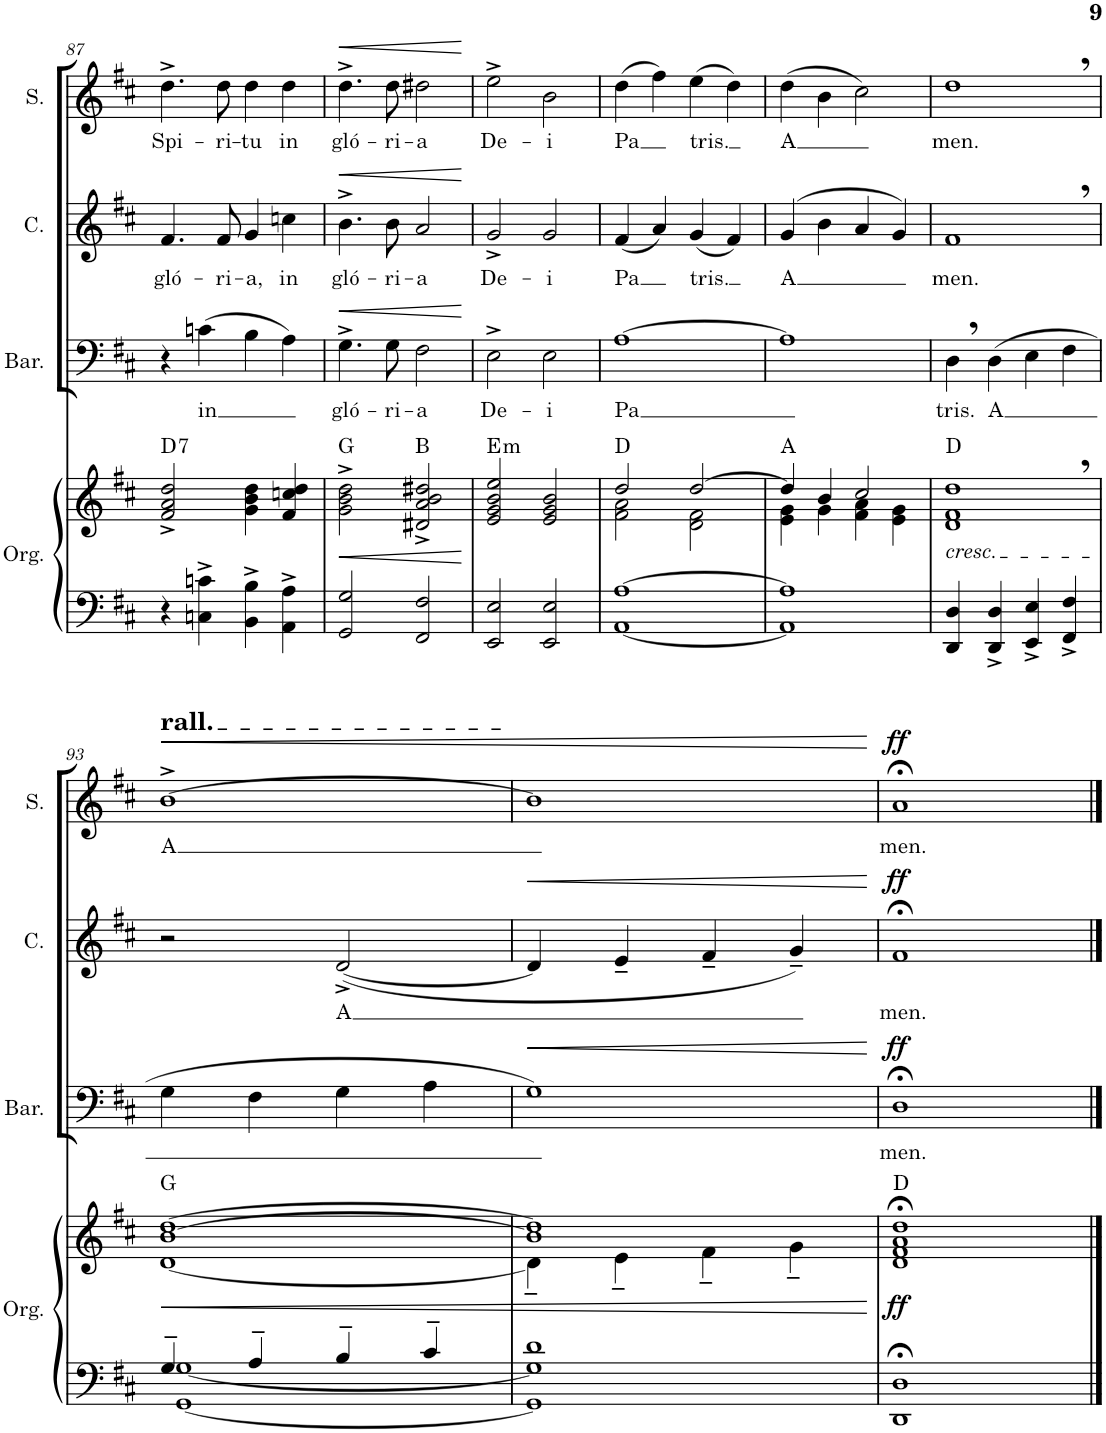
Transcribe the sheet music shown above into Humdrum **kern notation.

**kern	**kern	**dynam	**harte	**kern	**text	**dynam	**kern	**text	**dynam	**kern	**text	**dynam
*part4	*part4	*part4	*part4	*part3	*part3	*part3	*part2	*part2	*part2	*part1	*part1	*part1
*staff5	*staff4	*staff4/5	*	*staff3	*staff3	*staff3	*staff2	*staff2	*staff2	*staff1	*staff1	*staff1
*I"Órgano	*	*	*	*I"Barítono	*	*	*I"Contralto	*	*	*I"Soprano	*	*
*	*	*	*	*I'Bar.	*	*	*I'C.	*	*	*I'S.	*	*
!!LO:PB:g=z
*clefF4	*clefG2	*	*	*clefF4	*	*	*clefG2	*	*	*clefG2	*	*
*k[f#c#]	*k[f#c#]	*	*	*k[f#c#]	*	*	*k[f#c#]	*	*	*k[f#c#]	*	*
*M4/4	*M4/4	*	*	*M4/4	*	*	*M4/4	*	*	*M4/4	*	*
*met(c)	*met(c)	*	*	*met(c)	*	*	*met(c)	*	*	*met(c)	*	*
=87	=87	=87	=87	=87	=87	=87	=87	=87	=87	=87	=87	=87
!	!	!	!LO:H:kt=7	!	!	!	!	!LO:LY:b	!	!	!LO:LY:b	!
4r	2f#/^ 2a/^ 2dd/^	.	D:7	4r	.	.	4.f#/	gló-	.	4.dd^\	Spi-	.
!	!	!	!	!	!LO:LY:b	!	!	!	!	!	!	!
4Cn\^ 4cn\^	.	.	.	(4cn\	in	.	.	.	.	.	.	.
!	!	!	!	!	!	!	!	!LO:LY:b	!	!	!LO:LY:b	!
.	.	.	.	.	.	.	8f#/	-ri-	.	8dd\	-ri-	.
!	!	!	!	!	!	!	!	!LO:LY:b	!	!	!LO:LY:b	!
4BB\^ 4B\^	4g\ 4b\ 4dd\	.	.	4B\	.	.	4g/	-a,	.	4dd\	-tu	.
!	!	!	!	!	!	!	!	!LO:LY:b	!	!	!LO:LY:b	!
4AA\^ 4A\^	4f#/ 4ccn/ 4dd/	.	.	4A\)	.	.	4ccn\	in	.	4dd\	in	.
=88	=88	=88	=88	=88	=88	=88	=88	=88	=88	=88	=88	=88
!	!	!	!	!	!LO:LY:b	!LO:HP:b	!	!LO:LY:b	!LO:HP:b	!	!LO:LY:b	!LO:HP:b
2GG/ 2G/	2g\^ 2b\^ 2dd\^	.	G:maj	4.G^\	gló-	<	4.b^\	gló-	<	4.dd^\	gló-	<
!	!	!	!	!	!LO:LY:b	!	!	!LO:LY:b	!	!	!LO:LY:b	!
.	.	.	.	8G\	-ri-	.	8b\	-ri-	.	8dd\	-ri-	.
!	!	!	!	!	!LO:LY:b	!	!	!LO:LY:b	!	!	!LO:LY:b	!
2FF#/ 2F#/	2d#X/^ 2a/^ 2b/^ 2dd#X/^	.	B:maj	2F#\	-a	.	2a/	-a	.	2dd#X\	-a	.
.	.	.	.	.	.	[	.	.	[	.	.	[
=89	=89	=89	=89	=89	=89	=89	=89	=89	=89	=89	=89	=89
!	!	!	!LO:H:kt=m	!	!LO:LY:b	!	!	!LO:LY:b	!	!	!LO:LY:b	!
2EE/ 2E/	2e/ 2g/ 2b/ 2ee/	.	E:min	2E^\	De-	.	2g^/	De-	.	2ee^\	De-	.
!	!	!	!	!	!LO:LY:b	!	!	!LO:LY:b	!	!	!LO:LY:b	!
2EE/ 2E/	2e/ 2g/ 2b/	.	.	2E\	-i	.	2g/	-i	.	2b\	-i	.
=90	=90	=90	=90	=90	=90	=90	=90	=90	=90	=90	=90	=90
*	*^	*	*	*	*	*	*	*	*	*	*	*
!	!	!	!	!	!	!LO:LY:b	!	!	!LO:LY:b	!	!	!LO:LY:b	!
[1AA [1A	2dd/	2f#\ 2a\	.	D:maj	[1A	Pa	.	(4f#/	Pa	.	(4dd\	Pa	.
.	.	.	.	.	.	.	.	4a/)	.	.	4ff#\)	.	.
!	!	!	!	!	!	!	!	!	!LO:LY:b	!	!	!LO:LY:b	!
.	[2dd/	2d\ 2f#\	.	.	.	.	.	(4g/	tris.	.	(4ee\	tris.	.
.	.	.	.	.	.	.	.	4f#/)	.	.	4dd\)	.	.
=91	=91	=91	=91	=91	=91	=91	=91	=91	=91	=91	=91	=91	=91
!	!	!	!	!	!	!	!	!	!LO:LY:b	!	!	!LO:LY:b	!
1AA] 1A]	4dd/]	4e\ 4g\	.	A:maj	1A]	.	.	(4g/	A	.	(4dd\	A	.
.	4b/	4g\	.	.	.	.	.	4b\	.	.	4b\	.	.
.	2cc#/	4f#\ 4a\	.	.	.	.	.	4a/	.	.	2cc#\)	.	.
.	.	4e\ 4g\	.	.	.	.	.	4g/)	.	.	.	.	.
=92	=92	=92	=92	=92	=92	=92	=92	=92	=92	=92	=92	=92	=92
!	!LO:TX:b:i:t=cresc.	!	!	!	!	!	!	!	!	!	!	!	!
!	!	!	!	!	!	!LO:LY:b	!	!	!LO:LY:b	!	!	!LO:LY:b	!
4DD/ 4D/	1dd,	1d 1f#	.	D:maj	4D,\	tris.	.	1f#,	men.	.	1dd,	men.	.
!	!	!	!	!	!	!LO:LY:b	!	!	!	!	!	!	!
4DD/^ 4D/^	.	.	.	.	(4D\	A	.	.	.	.	.	.	.
4EE/^ 4E/^	.	.	.	.	4E\	.	.	.	.	.	.	.	.
4FF#/^ 4F#/^	.	.	.	.	4F#\	.	.	.	.	.	.	.	.
!!LO:LB:g=z
=93	=93	=93	=93	=93	=93	=93	=93	=93	=93	=93	=93	=93	=93
*^	*	*	*	*	*	*	*	*	*	*	*	*	*
!	!	!	!	!	!	!	!	!	!	!	!	!LO:TX:a:t=rall.	!	!
!	!	!	!	!LO:HP:b	!	!	!	!	!	!	!	!	!LO:LY:b	!
4G~/	[1GG [1G	[1b [1dd	[1d	<	G:maj	4G\	.	.	2r	.	.	[1b^	A	.
4A~/	.	.	.	.	.	4F#\	.	.	.	.	.	.	.	.
!	!	!	!	!	!	!	!	!	!	!LO:LY:b	!	!	!	!
4B~/	.	.	.	.	.	4G\	.	.	([2d^/	A	.	.	.	.
4c#~/	.	.	.	.	.	4A\	.	.	.	.	.	.	.	.
=94	=94	=94	=94	=94	=94	=94	=94	=94	=94	=94	=94	=94	=94	=94
!	!	!	!	!	!	!	!	!LO:HP:b	!	!	!LO:HP:b	!	!	!LO:HP:b
1d	1GG] 1G]	1b] 1dd]	4d~\]	.	.	1G)	.	<	4d/]	.	<	1b]	.	<
.	.	.	4e~\	.	.	.	.	.	4e~/	.	.	.	.	.
.	.	.	4f#~\	.	.	.	.	.	4f#~/	.	.	.	.	.
.	.	.	4g~\	.	.	.	.	.	4g~/)	.	.	.	.	.
*v	*v	*	*	*	*	*	*	*	*	*	*	*	*	*
*	*v	*v	*	*	*	*	*	*	*	*	*	*	*
.	.	[	.	.	.	[	.	.	[	.	.	[
=95	=95	=95	=95	=95	=95	=95	=95	=95	=95	=95	=95	=95
!	!	!LO:DY:b	!	!	!LO:LY:b	!LO:DY:a	!	!LO:LY:b	!LO:DY:a	!	!LO:LY:b	!LO:DY:a
1DD;< 1D;<	1d;< 1f#;< 1a;< 1dd;<	ff	D:maj	1D;<	men.	ff	1f#;<	men.	ff	1a;<	men.	ff
==	==	==	==	==	==	==	==	==	==	==	==	==
*-	*-	*-	*-	*-	*-	*-	*-	*-	*-	*-	*-	*-
